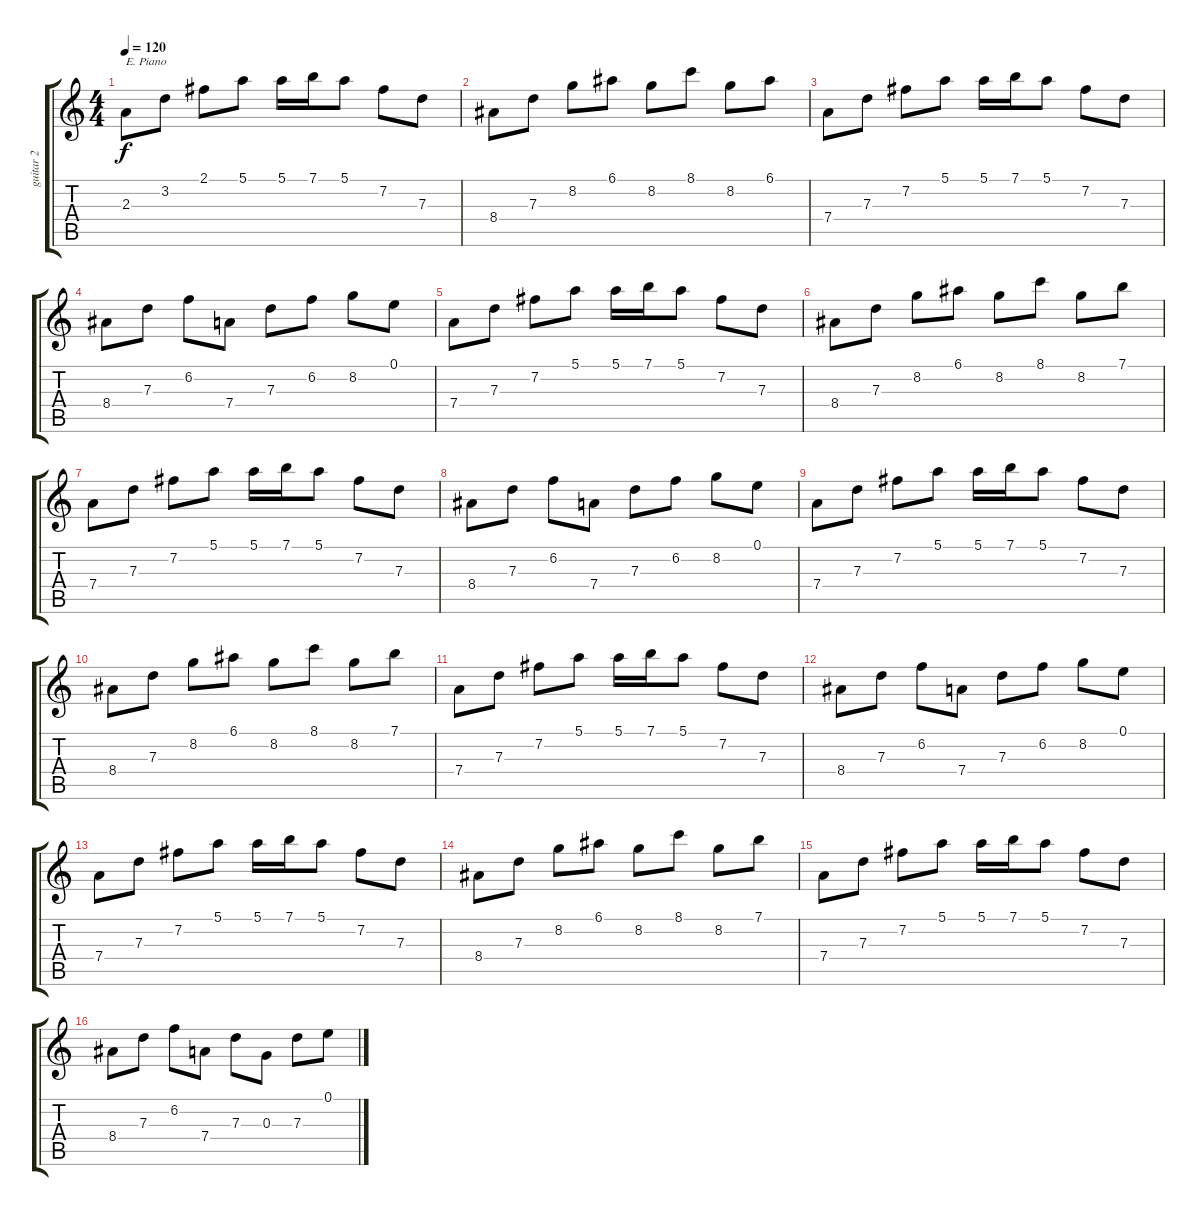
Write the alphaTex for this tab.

\track ("guitar 2" "guitar 2") {instrument distortionguitar}
\staff {score tabs}
\tuning (E4 B3 G3 D3 A2 E2) {hide}
\ts (4 4)
\tempo 120
\clef g2
\ks c
2.3.8{txt "E. Piano" dy f instrument electricgrandpiano} 3.2.8 2.1.8 5.1.8 5.1.16 7.1.16 5.1.8 7.2.8 7.3.8 |
8.4.8 7.3.8 8.2.8 6.1.8 8.2.8 8.1.8 8.2.8 6.1.8 |
7.4.8 7.3.8 7.2.8 5.1.8 5.1.16 7.1.16 5.1.8 7.2.8 7.3.8 |
8.4.8 7.3.8 6.2.8 7.4.8 7.3.8 6.2.8 8.2.8 0.1.8 |
7.4.8 7.3.8 7.2.8 5.1.8 5.1.16 7.1.16 5.1.8 7.2.8 7.3.8 |
8.4.8 7.3.8 8.2.8 6.1.8 8.2.8 8.1.8 8.2.8 7.1.8 |
7.4.8 7.3.8 7.2.8 5.1.8 5.1.16 7.1.16 5.1.8 7.2.8 7.3.8 |
8.4.8 7.3.8 6.2.8 7.4.8 7.3.8 6.2.8 8.2.8 0.1.8 |
7.4.8 7.3.8 7.2.8 5.1.8 5.1.16 7.1.16 5.1.8 7.2.8 7.3.8 |
8.4.8 7.3.8 8.2.8 6.1.8 8.2.8 8.1.8 8.2.8 7.1.8 |
7.4.8 7.3.8 7.2.8 5.1.8 5.1.16 7.1.16 5.1.8 7.2.8 7.3.8 |
8.4.8 7.3.8 6.2.8 7.4.8 7.3.8 6.2.8 8.2.8 0.1.8 |
7.4.8 7.3.8 7.2.8 5.1.8 5.1.16 7.1.16 5.1.8 7.2.8 7.3.8 |
8.4.8 7.3.8 8.2.8 6.1.8 8.2.8 8.1.8 8.2.8 7.1.8 |
7.4.8 7.3.8 7.2.8 5.1.8 5.1.16 7.1.16 5.1.8 7.2.8 7.3.8 |
8.4.8 7.3.8 6.2.8 7.4.8 7.3.8 0.3.8 7.3.8 0.1.8
